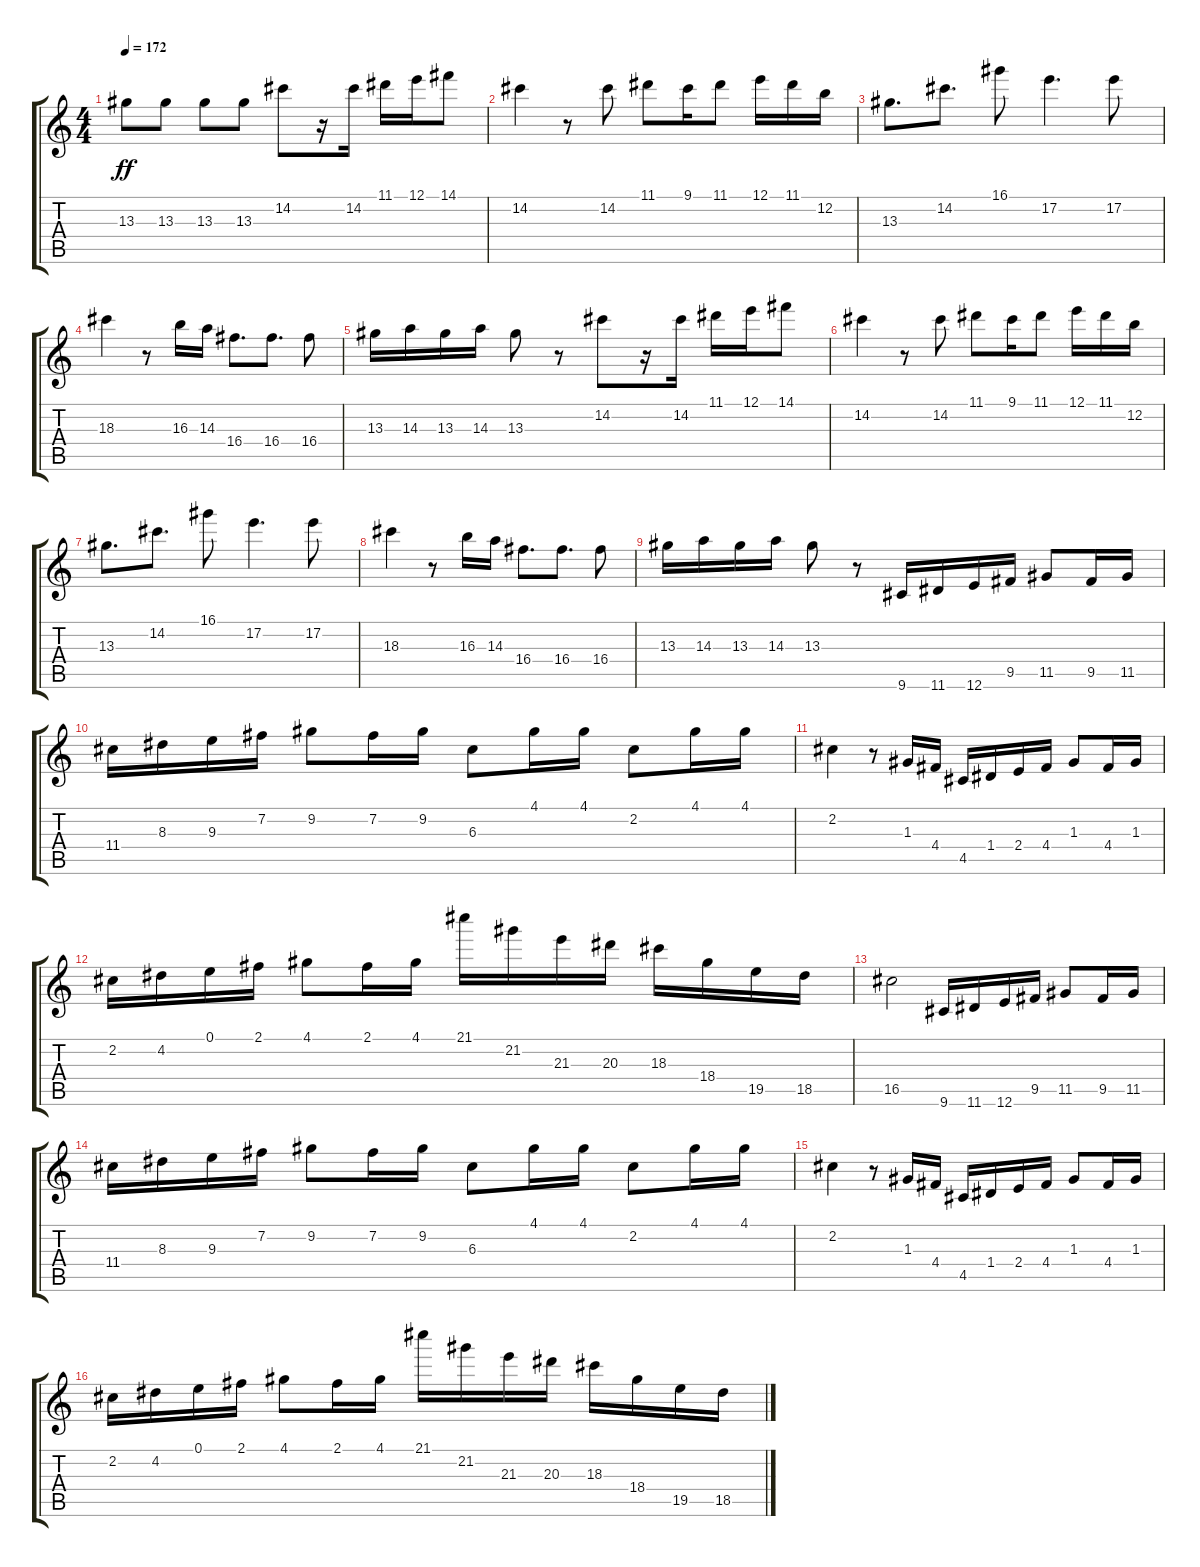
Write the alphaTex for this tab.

\track "" {instrument overdrivenguitar}
\staff {score tabs}
\tuning (E4 B3 G3 D3 A2 E2) {hide}
\ts (4 4)
\tempo 172
\clef g2
\ks c
13.3.8{dy ff} 13.3.8 13.3.8 13.3.8 14.2.8 r.16 14.2.16 11.1.16 12.1.16 14.1.8 |
14.2.4 r.8 14.2.8 11.1.8 9.1.16 11.1.8 12.1.16 11.1.16 12.2.16 |
13.3.8{d} 14.2.8{d} 16.1.8 17.2.4{d} 17.2.8 |
18.3.4 r.8 16.3.16 14.3.16 16.4.8{d} 16.4.8{d} 16.4.8 |
13.3.16 14.3.16 13.3.16 14.3.16 13.3.8 r.8 14.2.8 r.16 14.2.16 11.1.16 12.1.16 14.1.8 |
14.2.4 r.8 14.2.8 11.1.8 9.1.16 11.1.8 12.1.16 11.1.16 12.2.16 |
13.3.8{d} 14.2.8{d} 16.1.8 17.2.4{d} 17.2.8 |
18.3.4 r.8 16.3.16 14.3.16 16.4.8{d} 16.4.8{d} 16.4.8 |
13.3.16 14.3.16 13.3.16 14.3.16 13.3.8 r.8 9.6.16 11.6.16 12.6.16 9.5.16 11.5.8 9.5.16 11.5.16 |
11.4.16 8.3.16 9.3.16 7.2.16 9.2.8 7.2.16 9.2.16 6.3.8 4.1.16 4.1.16 2.2.8 4.1.16 4.1.16 |
2.2.4 r.8 1.3.16 4.4.16 4.5.16 1.4.16 2.4.16 4.4.16 1.3.8 4.4.16 1.3.16 |
2.2.16 4.2.16 0.1.16 2.1.16 4.1.8 2.1.16 4.1.16 21.1.16 21.2.16 21.3.16 20.3.16 18.3.16 18.4.16 19.5.16 18.5.16 |
16.5.2 9.6.16 11.6.16 12.6.16 9.5.16 11.5.8 9.5.16 11.5.16 |
11.4.16 8.3.16 9.3.16 7.2.16 9.2.8 7.2.16 9.2.16 6.3.8 4.1.16 4.1.16 2.2.8 4.1.16 4.1.16 |
2.2.4 r.8 1.3.16 4.4.16 4.5.16 1.4.16 2.4.16 4.4.16 1.3.8 4.4.16 1.3.16 |
2.2.16 4.2.16 0.1.16 2.1.16 4.1.8 2.1.16 4.1.16 21.1.16 21.2.16 21.3.16 20.3.16 18.3.16 18.4.16 19.5.16 18.5.16
